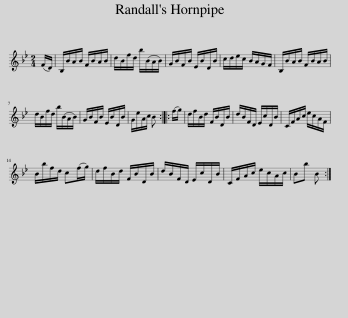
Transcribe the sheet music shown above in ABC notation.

X:1
L:1/8
M:2/4
I:linebreak $
K:Bb
V:1 treble
V:1
 (F/D/) | B,/B/A/B/ F/B/A/B/ | d/B/f/d/ b/(B/A/B/) | G/B/F/B/ E/B/D/B/ | c/d/e/c/ B/A/G/F/ | %5
 B,/B/A/B/ F/B/A/B/ |$ d/B/f/d/ b/(B/A/B/) | G/B/F/B/ E/B/D/B/ | G/e/A/c/ B :: (f/g/) | %10
 d/f/B/d/ F/B/D/B/ | d/B/F/D/ E/c/D/B/ | C/F/A/c/ e/c/A/F/ |$ B/b/f/d/ c(f/g/) | d/f/B/d/ F/B/D/B/ | %15
 d/B/F/D/ E/c/D/B/ | C/F/A/c/ e/c/A/c/ | Bb B :| %18
